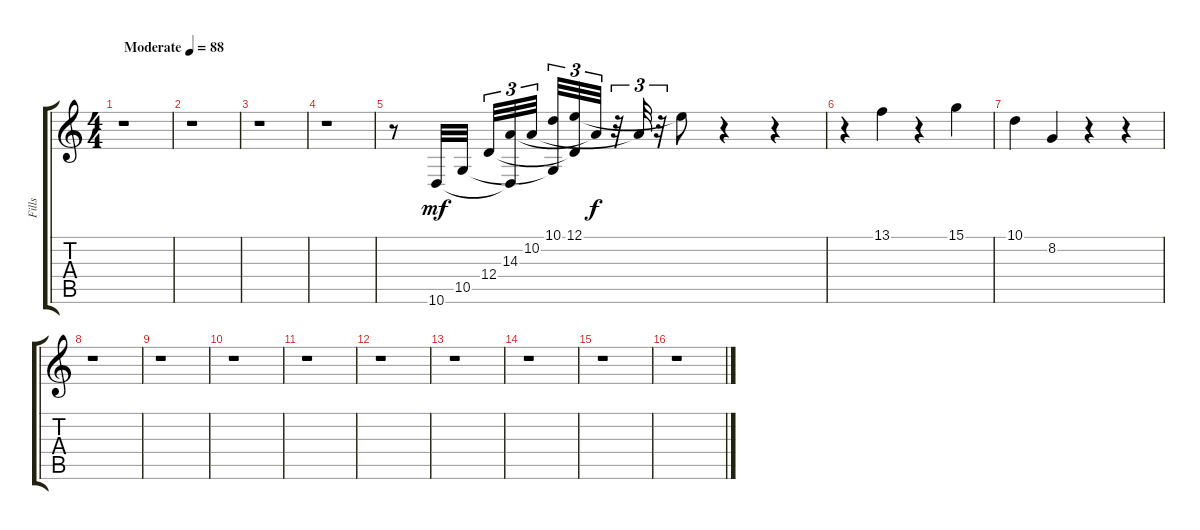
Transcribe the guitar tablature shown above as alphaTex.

\track ("Fills" "Fills") {instrument orchestralharp}
\staff {score tabs}
\tuning (E4 B3 G3 D3 A2 E2) {hide}
\ts (4 4)
\tempo (88 "Moderate")
\clef g2
\ks c
r.1{dy mf instrument orchestralharp} |
r.1 |
r.1 |
r.1 |
r.8{volume 7 instrument orchestralharp} 10.6.32 10.5.32{beam splitsecondary} 12.4.32{tu (3 2)} (14.3 10.6{t}).32{tu (3 2)} 10.2.32{tu (3 2)} (10.1 10.5{t}).32{tu (3 2)} (12.1 12.4{t}).32{tu (3 2)} 14.3{t}.32{tu (3 2) dy f} r.32{tu (3 2)} 10.2{t}.32{tu (3 2)} r.32{tu (3 2)} 12.1{t}.8 r.4 r.4 |
r.4{volume 10} 13.1.4 r.4 15.1.4 |
10.1.4 8.2.4 r.4 r.4 |
r.1 |
r.1 |
r.1 |
r.1 |
r.1 |
r.1 |
r.1 |
r.1 |
r.1
